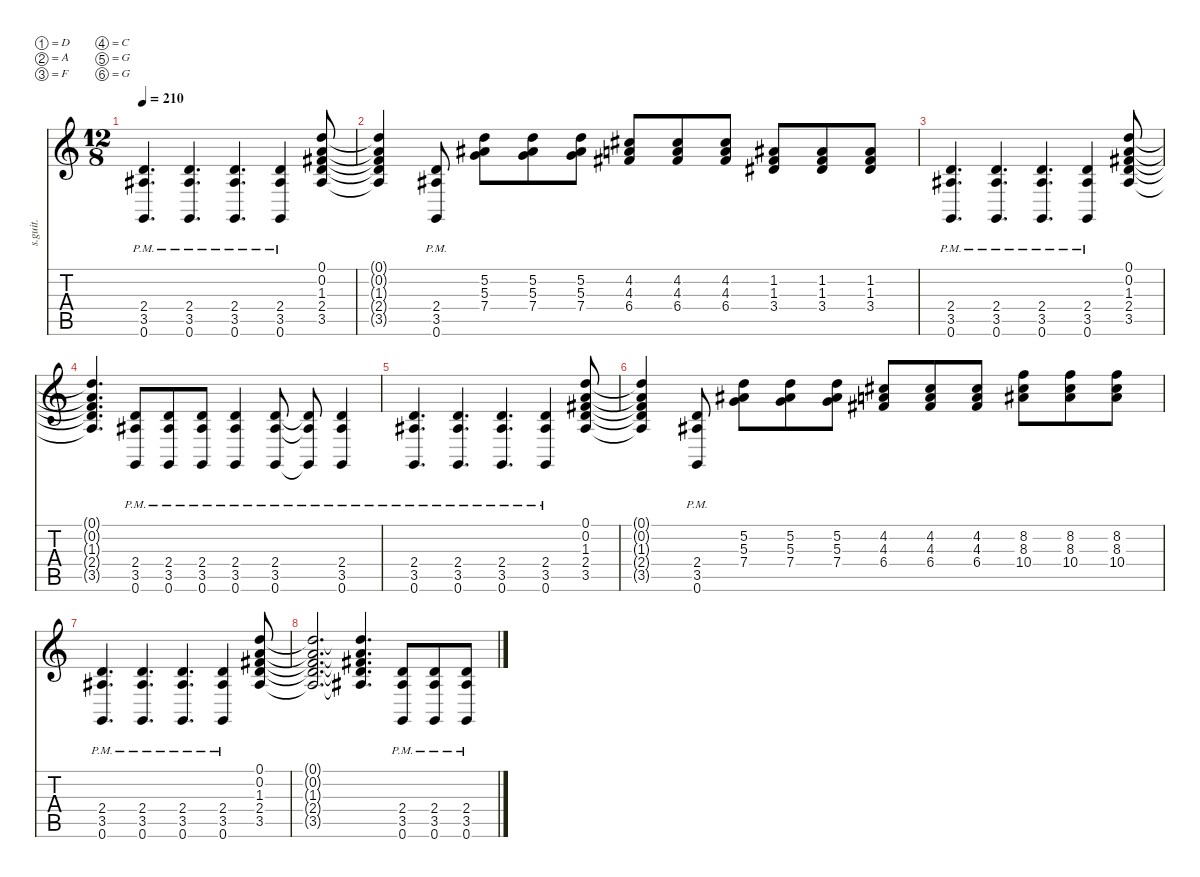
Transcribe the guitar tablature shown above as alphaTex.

\defaultSystemsLayout 4
\hideDynamics
\bracketExtendMode nobrackets
\track ("Rythm Guitar 2" "s.guit.") {instrument distortionguitar}
\staff {score tabs}
\tuning (D4 A3 F3 C3 G2 G1)
\ts (12 8)
\tempo 210
\clef g2
\ks c
(2.4{pm} 3.5{pm acc #} 0.6{pm}).4{d lyrics (0 "") lyrics (1 "") lyrics (2 "") lyrics (3 "") lyrics (4 "") dy f} (2.4{pm} 3.5{pm acc #} 0.6{pm}).4{d lyrics (0 "") lyrics (1 "") lyrics (2 "") lyrics (3 "") lyrics (4 "")} (2.4{pm} 3.5{pm acc #} 0.6{pm}).4{d lyrics (0 "") lyrics (1 "") lyrics (2 "") lyrics (3 "") lyrics (4 "")} (2.4{pm} 3.5{pm acc #} 0.6{pm}).4{lyrics (0 "") lyrics (1 "") lyrics (2 "") lyrics (3 "") lyrics (4 "")} (0.1 0.2 1.3{acc #} 2.4 3.5{acc #}).8{lyrics (0 "") lyrics (1 "") lyrics (2 "") lyrics (3 "") lyrics (4 "")} |
(0.1{t} 0.2{t} 1.3{t acc #} 2.4{t} 3.5{t acc #}).4{lyrics (0 "") lyrics (1 "") lyrics (2 "") lyrics (3 "") lyrics (4 "")} (2.4{pm} 3.5{pm acc #} 0.6{pm}).8{lyrics (0 "") lyrics (1 "") lyrics (2 "") lyrics (3 "") lyrics (4 "")} (5.2 5.3{acc #} 7.4).8{lyrics (0 "") lyrics (1 "") lyrics (2 "") lyrics (3 "") lyrics (4 "")} (5.2 5.3{acc #} 7.4).8{lyrics (0 "") lyrics (1 "") lyrics (2 "") lyrics (3 "") lyrics (4 "")} (5.2 5.3{acc #} 7.4).8{lyrics (0 "") lyrics (1 "") lyrics (2 "") lyrics (3 "") lyrics (4 "")} (4.2{acc #} 4.3 6.4{acc #}).8{lyrics (0 "") lyrics (1 "") lyrics (2 "") lyrics (3 "") lyrics (4 "")} (4.2{acc #} 4.3 6.4{acc #}).8{lyrics (0 "") lyrics (1 "") lyrics (2 "") lyrics (3 "") lyrics (4 "")} (4.2{acc #} 4.3 6.4{acc #}).8{lyrics (0 "") lyrics (1 "") lyrics (2 "") lyrics (3 "") lyrics (4 "")} (1.2{acc #} 1.3{acc #} 3.4{acc #}).8{lyrics (0 "") lyrics (1 "") lyrics (2 "") lyrics (3 "") lyrics (4 "")} (1.2{acc #} 1.3{acc #} 3.4{acc #}).8{lyrics (0 "") lyrics (1 "") lyrics (2 "") lyrics (3 "") lyrics (4 "")} (1.2{acc #} 1.3{acc #} 3.4{acc #}).8{lyrics (0 "") lyrics (1 "") lyrics (2 "") lyrics (3 "") lyrics (4 "")} |
(2.4{pm} 3.5{pm acc #} 0.6{pm}).4{d lyrics (0 "") lyrics (1 "") lyrics (2 "") lyrics (3 "") lyrics (4 "")} (2.4{pm} 3.5{pm acc #} 0.6{pm}).4{d lyrics (0 "") lyrics (1 "") lyrics (2 "") lyrics (3 "") lyrics (4 "")} (2.4{pm} 3.5{pm acc #} 0.6{pm}).4{d lyrics (0 "") lyrics (1 "") lyrics (2 "") lyrics (3 "") lyrics (4 "")} (2.4{pm} 3.5{pm acc #} 0.6{pm}).4{lyrics (0 "") lyrics (1 "") lyrics (2 "") lyrics (3 "") lyrics (4 "")} (0.1 0.2 1.3{acc #} 2.4 3.5{acc #}).8{lyrics (0 "") lyrics (1 "") lyrics (2 "") lyrics (3 "") lyrics (4 "")} |
(0.1{t} 0.2{t} 1.3{t acc #} 2.4{t} 3.5{t acc #}).4{d lyrics (0 "") lyrics (1 "") lyrics (2 "") lyrics (3 "") lyrics (4 "")} (2.4{pm} 3.5{pm acc #} 0.6{pm}).8{lyrics (0 "") lyrics (1 "") lyrics (2 "") lyrics (3 "") lyrics (4 "")} (2.4{pm} 3.5{pm acc #} 0.6{pm}).8{lyrics (0 "") lyrics (1 "") lyrics (2 "") lyrics (3 "") lyrics (4 "")} (2.4{pm} 3.5{pm acc #} 0.6{pm}).8{lyrics (0 "") lyrics (1 "") lyrics (2 "") lyrics (3 "") lyrics (4 "")} (2.4{pm} 3.5{pm acc #} 0.6{pm}).4{lyrics (0 "") lyrics (1 "") lyrics (2 "") lyrics (3 "") lyrics (4 "")} (2.4{pm} 3.5{pm acc #} 0.6{pm}).8{lyrics (0 "") lyrics (1 "") lyrics (2 "") lyrics (3 "") lyrics (4 "")} (0.6{pm t} 3.5{pm t acc #} 2.4{pm t}).8{lyrics (0 "") lyrics (1 "") lyrics (2 "") lyrics (3 "") lyrics (4 "")} (2.4{pm} 3.5{pm acc #} 0.6{pm}).4{lyrics (0 "") lyrics (1 "") lyrics (2 "") lyrics (3 "") lyrics (4 "")} |
(2.4{pm} 3.5{pm acc #} 0.6{pm}).4{d lyrics (0 "") lyrics (1 "") lyrics (2 "") lyrics (3 "") lyrics (4 "")} (2.4{pm} 3.5{pm acc #} 0.6{pm}).4{d lyrics (0 "") lyrics (1 "") lyrics (2 "") lyrics (3 "") lyrics (4 "")} (2.4{pm} 3.5{pm acc #} 0.6{pm}).4{d lyrics (0 "") lyrics (1 "") lyrics (2 "") lyrics (3 "") lyrics (4 "")} (2.4{pm} 3.5{pm acc #} 0.6{pm}).4{lyrics (0 "") lyrics (1 "") lyrics (2 "") lyrics (3 "") lyrics (4 "")} (0.1 0.2 1.3{acc #} 2.4 3.5{acc #}).8{lyrics (0 "") lyrics (1 "") lyrics (2 "") lyrics (3 "") lyrics (4 "")} |
(0.1{t} 0.2{t} 1.3{t acc #} 2.4{t} 3.5{t acc #}).4{lyrics (0 "") lyrics (1 "") lyrics (2 "") lyrics (3 "") lyrics (4 "")} (2.4{pm} 3.5{pm acc #} 0.6{pm}).8{lyrics (0 "") lyrics (1 "") lyrics (2 "") lyrics (3 "") lyrics (4 "")} (5.2 5.3{acc #} 7.4).8{lyrics (0 "") lyrics (1 "") lyrics (2 "") lyrics (3 "") lyrics (4 "")} (5.2 5.3{acc #} 7.4).8{lyrics (0 "") lyrics (1 "") lyrics (2 "") lyrics (3 "") lyrics (4 "")} (5.2 5.3{acc #} 7.4).8{lyrics (0 "") lyrics (1 "") lyrics (2 "") lyrics (3 "") lyrics (4 "")} (4.2{acc #} 4.3 6.4{acc #}).8{lyrics (0 "") lyrics (1 "") lyrics (2 "") lyrics (3 "") lyrics (4 "")} (4.2{acc #} 4.3 6.4{acc #}).8{lyrics (0 "") lyrics (1 "") lyrics (2 "") lyrics (3 "") lyrics (4 "")} (4.2{acc #} 4.3 6.4{acc #}).8{lyrics (0 "") lyrics (1 "") lyrics (2 "") lyrics (3 "") lyrics (4 "")} (8.2 8.3{acc #} 10.4{acc #}).8{lyrics (0 "") lyrics (1 "") lyrics (2 "") lyrics (3 "") lyrics (4 "")} (8.2 8.3{acc #} 10.4{acc #}).8{lyrics (0 "") lyrics (1 "") lyrics (2 "") lyrics (3 "") lyrics (4 "")} (8.2 8.3{acc #} 10.4{acc #}).8{lyrics (0 "") lyrics (1 "") lyrics (2 "") lyrics (3 "") lyrics (4 "")} |
(2.4{pm} 3.5{pm acc #} 0.6{pm}).4{d lyrics (0 "") lyrics (1 "") lyrics (2 "") lyrics (3 "") lyrics (4 "")} (2.4{pm} 3.5{pm acc #} 0.6{pm}).4{d lyrics (0 "") lyrics (1 "") lyrics (2 "") lyrics (3 "") lyrics (4 "")} (2.4{pm} 3.5{pm acc #} 0.6{pm}).4{d lyrics (0 "") lyrics (1 "") lyrics (2 "") lyrics (3 "") lyrics (4 "")} (2.4{pm} 3.5{pm acc #} 0.6{pm}).4{lyrics (0 "") lyrics (1 "") lyrics (2 "") lyrics (3 "") lyrics (4 "")} (0.1 0.2 1.3{acc #} 2.4 3.5{acc #}).8{lyrics (0 "") lyrics (1 "") lyrics (2 "") lyrics (3 "") lyrics (4 "")} |
(0.1{t} 0.2{t} 1.3{t acc #} 2.4{t} 3.5{t acc #}).2{d lyrics (0 "") lyrics (1 "") lyrics (2 "") lyrics (3 "") lyrics (4 "")} (3.5{t acc #} 2.4{t} 1.3{t acc #} 0.2{t} 0.1{t}).4{d lyrics (0 "") lyrics (1 "") lyrics (2 "") lyrics (3 "") lyrics (4 "")} (2.4{pm} 3.5{pm acc #} 0.6{pm}).8{lyrics (0 "") lyrics (1 "") lyrics (2 "") lyrics (3 "") lyrics (4 "")} (2.4{pm} 3.5{pm acc #} 0.6{pm}).8{lyrics (0 "") lyrics (1 "") lyrics (2 "") lyrics (3 "") lyrics (4 "")} (2.4{pm} 3.5{pm acc #} 0.6{pm}).8{lyrics (0 "") lyrics (1 "") lyrics (2 "") lyrics (3 "") lyrics (4 "")}
